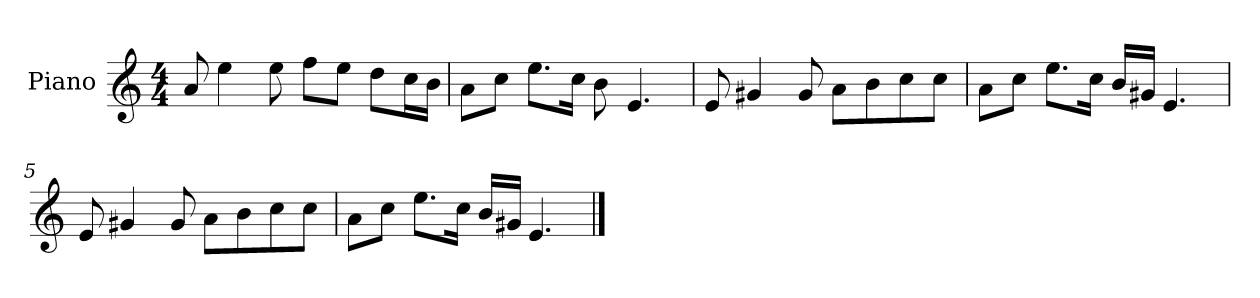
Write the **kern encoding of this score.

**kern
*part1
*staff1
*I"Piano
*I'P-no
*clefG2
*k[]
*M4/4
*MM90
=1
8a/
4ee\
8ee\
8ff\L
8ee\J
8dd\L
16cc\L
16b\JJ
=2
8a\L
8cc\J
8.ee\L
16cc\Jk
8b\
4.e/
=3
8e/
4g#X/
8g#/
8a\L
8b\
8cc\
8cc\J
=4
8a\L
8cc\J
8.ee\L
16cc\Jk
16b/LL
16g#X/JJ
4.e/
!!LO:LB:g=z
=5
8e/
4g#X/
8g#/
8a\L
8b\
8cc\
8cc\J
=6
8a\L
8cc\J
8.ee\L
16cc\Jk
16b/LL
16g#X/JJ
4.e/
==
*-
